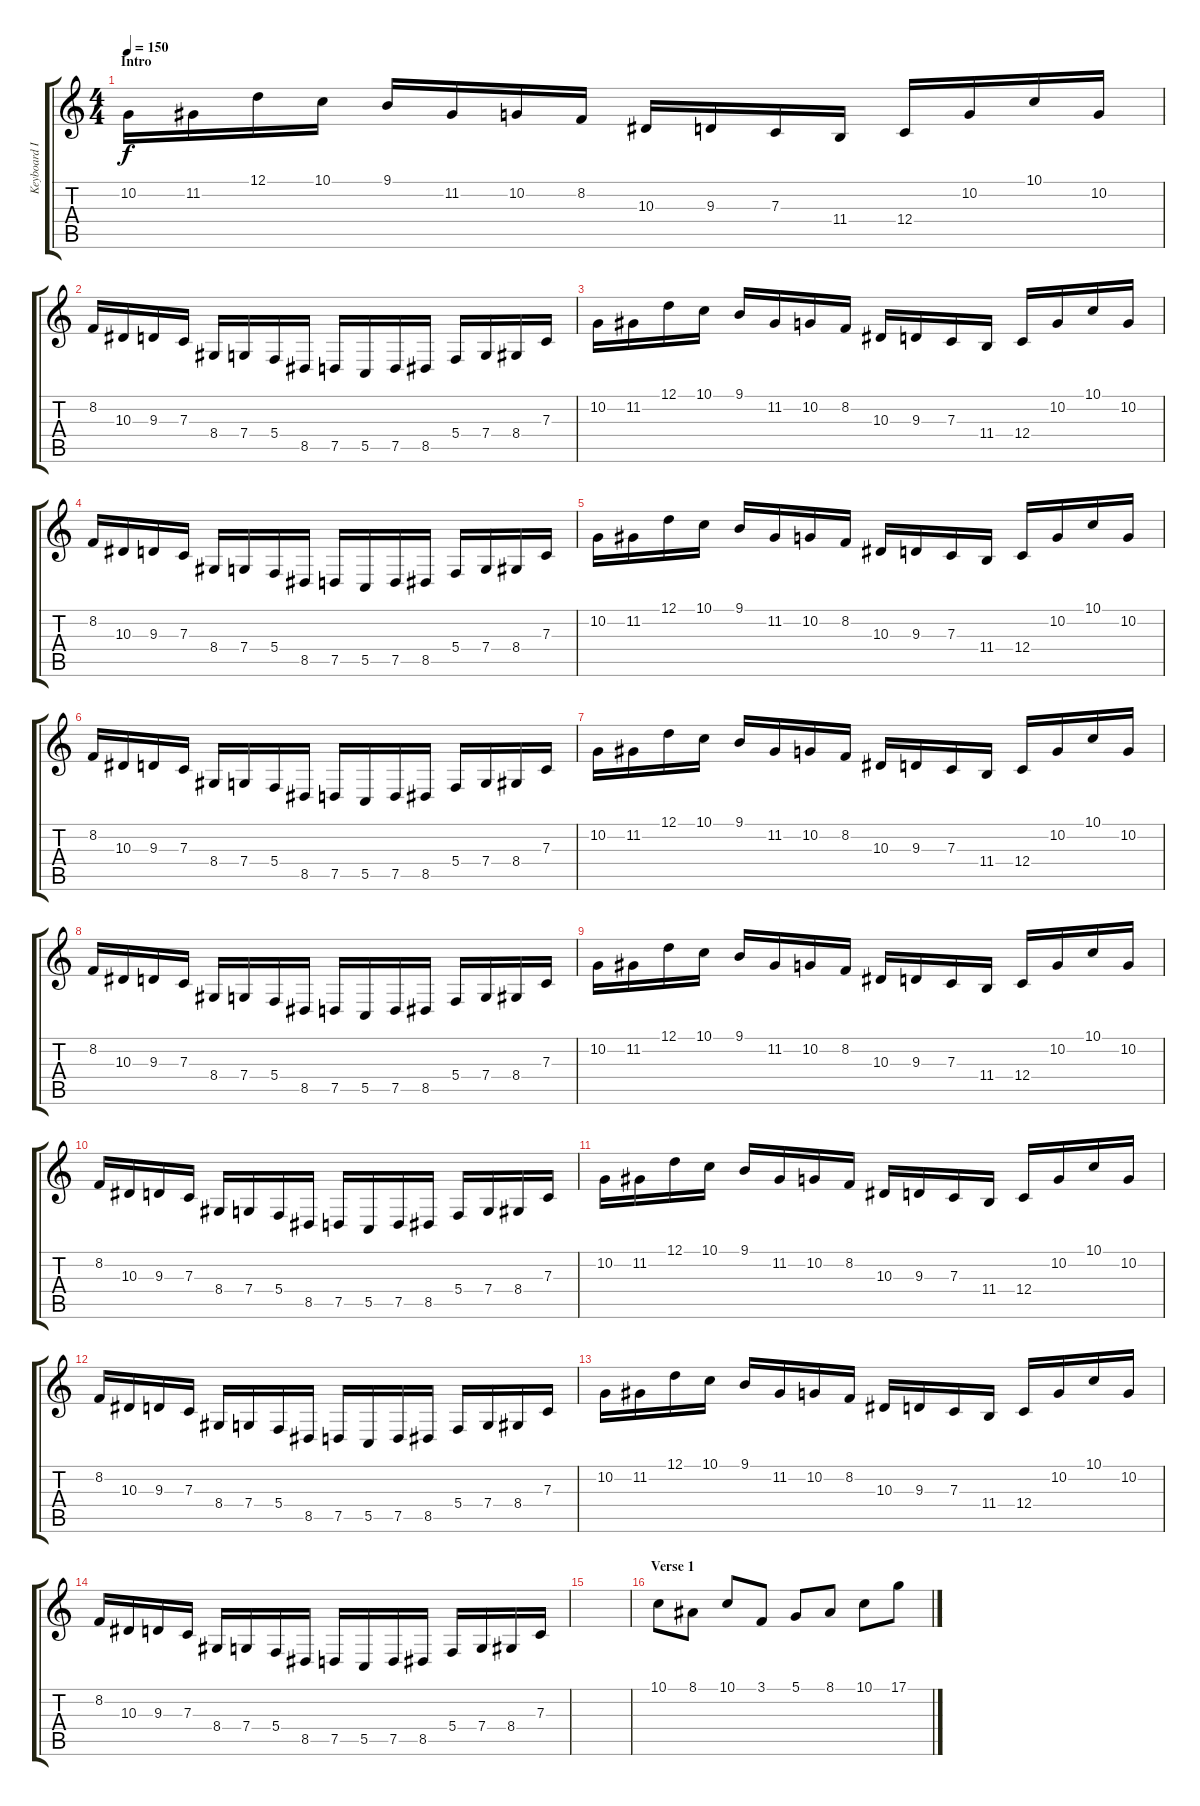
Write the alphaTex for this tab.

\track ("Keyboard I" "Keyboard I") {instrument harpsichord}
\staff {score tabs}
\tuning (D4 A3 F3 C3 G2 D2) {hide}
\ts (4 4)
\section ("" "Intro")
\tempo 150
\clef g2
\ks c
10.2.16{dy f instrument harpsichord} 11.2.16 12.1.16 10.1.16 9.1.16 11.2.16 10.2.16 8.2.16 10.3.16 9.3.16 7.3.16 11.4.16 12.4.16 10.2.16 10.1.16 10.2.16 |
8.2.16 10.3.16 9.3.16 7.3.16 8.4.16 7.4.16 5.4.16 8.5.16 7.5.16 5.5.16 7.5.16 8.5.16 5.4.16 7.4.16 8.4.16 7.3.16 |
10.2.16 11.2.16 12.1.16 10.1.16 9.1.16 11.2.16 10.2.16 8.2.16 10.3.16 9.3.16 7.3.16 11.4.16 12.4.16 10.2.16 10.1.16 10.2.16 |
8.2.16 10.3.16 9.3.16 7.3.16 8.4.16 7.4.16 5.4.16 8.5.16 7.5.16 5.5.16 7.5.16 8.5.16 5.4.16 7.4.16 8.4.16 7.3.16 |
10.2.16 11.2.16 12.1.16 10.1.16 9.1.16 11.2.16 10.2.16 8.2.16 10.3.16 9.3.16 7.3.16 11.4.16 12.4.16 10.2.16 10.1.16 10.2.16 |
8.2.16 10.3.16 9.3.16 7.3.16 8.4.16 7.4.16 5.4.16 8.5.16 7.5.16 5.5.16 7.5.16 8.5.16 5.4.16 7.4.16 8.4.16 7.3.16 |
10.2.16 11.2.16 12.1.16 10.1.16 9.1.16 11.2.16 10.2.16 8.2.16 10.3.16 9.3.16 7.3.16 11.4.16 12.4.16 10.2.16 10.1.16 10.2.16 |
8.2.16 10.3.16 9.3.16 7.3.16 8.4.16 7.4.16 5.4.16 8.5.16 7.5.16 5.5.16 7.5.16 8.5.16 5.4.16 7.4.16 8.4.16 7.3.16 |
10.2.16 11.2.16 12.1.16 10.1.16 9.1.16 11.2.16 10.2.16 8.2.16 10.3.16 9.3.16 7.3.16 11.4.16 12.4.16 10.2.16 10.1.16 10.2.16 |
8.2.16 10.3.16 9.3.16 7.3.16 8.4.16 7.4.16 5.4.16 8.5.16 7.5.16 5.5.16 7.5.16 8.5.16 5.4.16 7.4.16 8.4.16 7.3.16 |
10.2.16 11.2.16 12.1.16 10.1.16 9.1.16 11.2.16 10.2.16 8.2.16 10.3.16 9.3.16 7.3.16 11.4.16 12.4.16 10.2.16 10.1.16 10.2.16 |
8.2.16 10.3.16 9.3.16 7.3.16 8.4.16 7.4.16 5.4.16 8.5.16 7.5.16 5.5.16 7.5.16 8.5.16 5.4.16 7.4.16 8.4.16 7.3.16 |
10.2.16 11.2.16 12.1.16 10.1.16 9.1.16 11.2.16 10.2.16 8.2.16 10.3.16 9.3.16 7.3.16 11.4.16 12.4.16 10.2.16 10.1.16 10.2.16 |
8.2.16 10.3.16 9.3.16 7.3.16 8.4.16 7.4.16 5.4.16 8.5.16 7.5.16 5.5.16 7.5.16 8.5.16 5.4.16 7.4.16 8.4.16 7.3.16 |
|
\section ("" "Verse 1")
10.1.8 8.1.8 10.1.8 3.1.8 5.1.8 8.1.8 10.1.8 17.1.8
